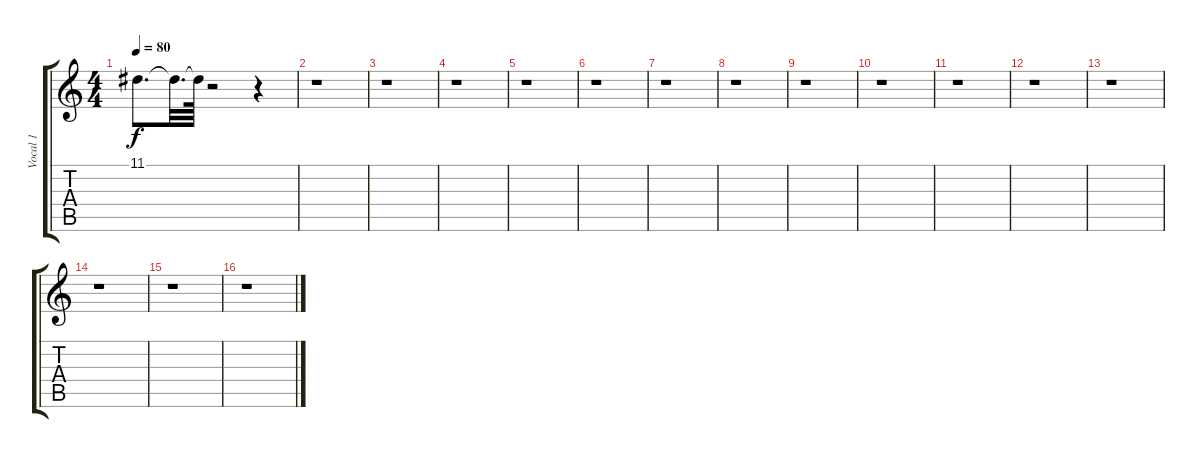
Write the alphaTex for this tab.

\track ("Vocal 1" "Vocal 1") {instrument lead2sawtooth}
\staff {score tabs}
\tuning (E4 B3 G3 D3 A2 E2) {hide}
\ts (4 4)
\tempo 80
\clef g2
\ks c
11.1{t}.8{d dy f} 11.1{t}.32{d} 11.1{t}.64 r.2 r.4 |
r.1 |
r.1 |
r.1 |
r.1 |
r.1 |
r.1 |
r.1 |
r.1 |
r.1 |
r.1 |
r.1 |
r.1 |
r.1 |
r.1 |
r.1
